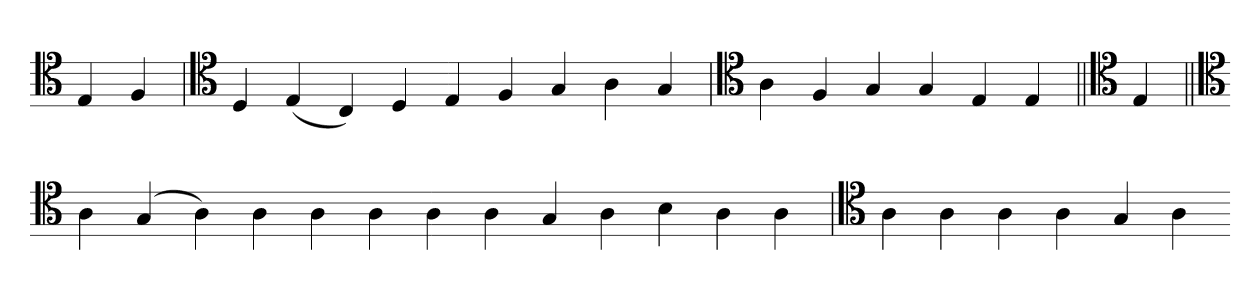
**kern
*part1
*staff1
*clefC4
=
4E
4F
=`
*clefC4
4D
(4E
4C)
4D
4E
4F
4G
4A
4G
='
*clefC4
4A
4F
4G
4G
4E
4E
=||
*clefC4
4E
=||
*clefC4
4A
(4G
4A)
4A
4A
4A
4A
4A
4G
4A
4B
4A
4A
=
*clefC4
4A
4A
4A
4A
4G
4A
=-
*-
